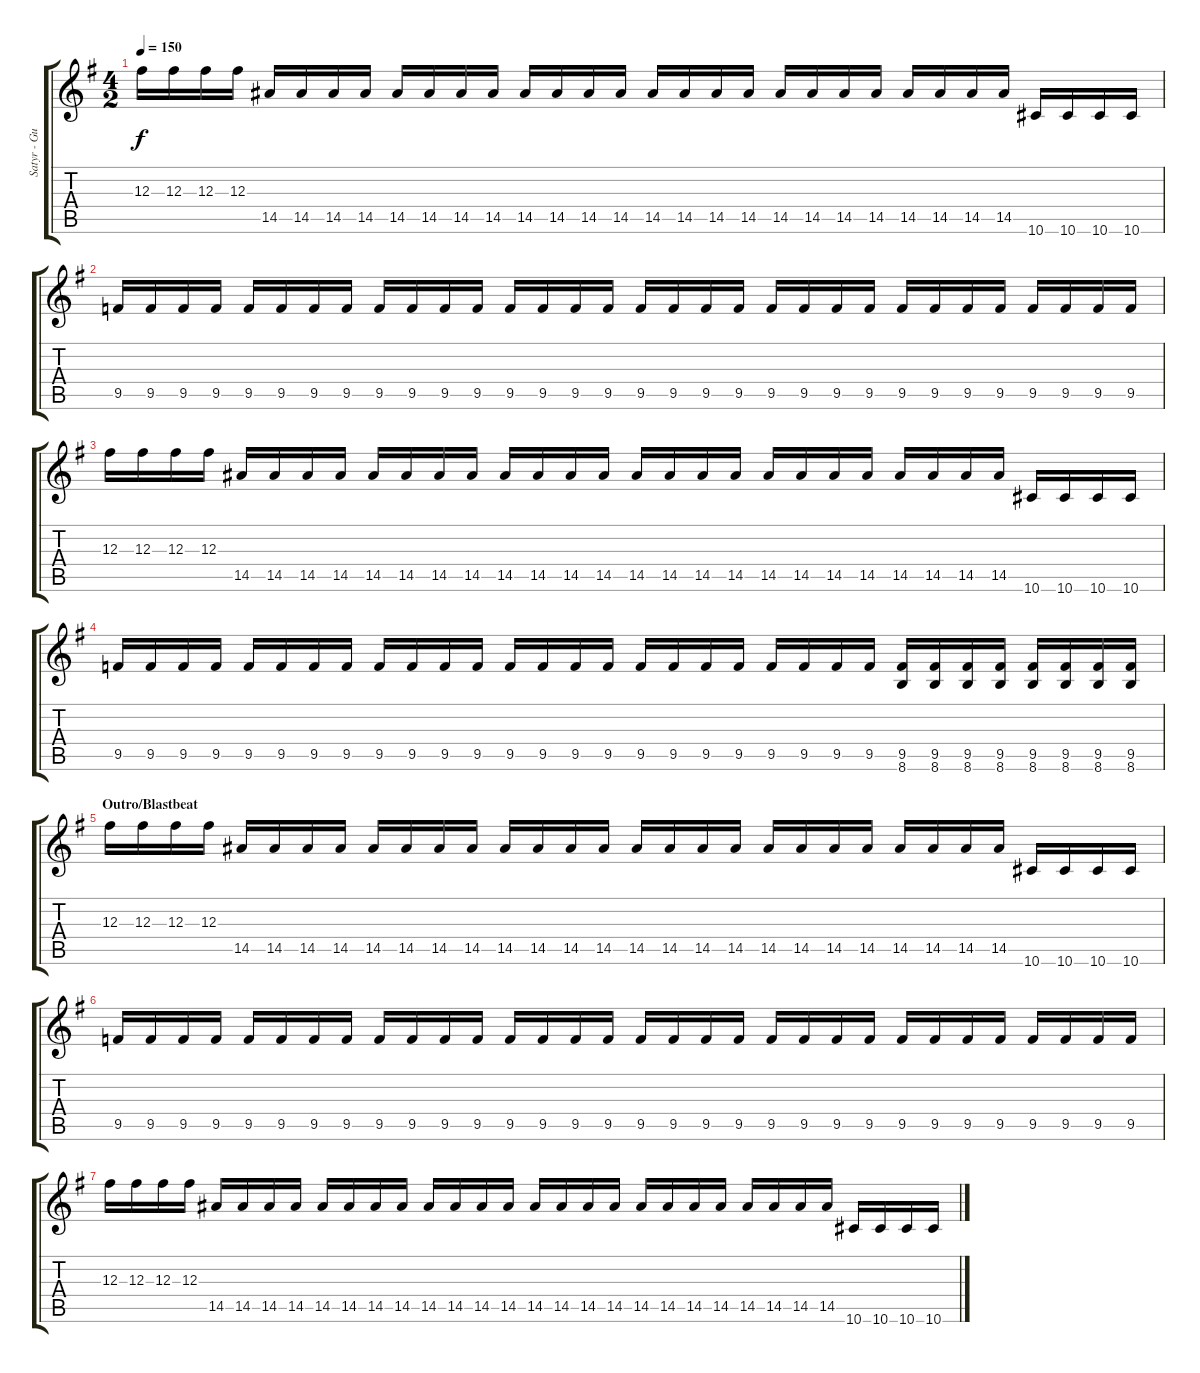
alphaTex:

\track ("Satyr - Guitar II" "Satyr - Gu") {instrument distortionguitar}
\staff {score tabs}
\tuning (Eb4 Bb3 Gb3 Db3 Ab2 Eb2) {hide}
\ts (4 2)
\tempo 150
\clef g2
\ks eminor
12.3.16{dy f} 12.3.16 12.3.16 12.3.16 14.5.16 14.5.16 14.5.16 14.5.16 14.5.16 14.5.16 14.5.16 14.5.16 14.5.16 14.5.16 14.5.16 14.5.16 14.5.16 14.5.16 14.5.16 14.5.16 14.5.16 14.5.16 14.5.16 14.5.16 14.5.16 14.5.16 14.5.16 14.5.16 10.6.16 10.6.16 10.6.16 10.6.16 |
9.5.16 9.5.16 9.5.16 9.5.16 9.5.16 9.5.16 9.5.16 9.5.16 9.5.16 9.5.16 9.5.16 9.5.16 9.5.16 9.5.16 9.5.16 9.5.16 9.5.16 9.5.16 9.5.16 9.5.16 9.5.16 9.5.16 9.5.16 9.5.16 9.5.16 9.5.16 9.5.16 9.5.16 9.5.16 9.5.16 9.5.16 9.5.16 |
12.3.16 12.3.16 12.3.16 12.3.16 14.5.16 14.5.16 14.5.16 14.5.16 14.5.16 14.5.16 14.5.16 14.5.16 14.5.16 14.5.16 14.5.16 14.5.16 14.5.16 14.5.16 14.5.16 14.5.16 14.5.16 14.5.16 14.5.16 14.5.16 14.5.16 14.5.16 14.5.16 14.5.16 10.6.16 10.6.16 10.6.16 10.6.16 |
9.5.16 9.5.16 9.5.16 9.5.16 9.5.16 9.5.16 9.5.16 9.5.16 9.5.16 9.5.16 9.5.16 9.5.16 9.5.16 9.5.16 9.5.16 9.5.16 9.5.16 9.5.16 9.5.16 9.5.16 9.5.16 9.5.16 9.5.16 9.5.16 (9.5 8.6).16 (9.5 8.6).16 (9.5 8.6).16 (9.5 8.6).16 (9.5 8.6).16 (9.5 8.6).16 (9.5 8.6).16 (9.5 8.6).16 |
\section ("" "Outro/Blastbeat")
12.3.16 12.3.16 12.3.16 12.3.16 14.5.16 14.5.16 14.5.16 14.5.16 14.5.16 14.5.16 14.5.16 14.5.16 14.5.16 14.5.16 14.5.16 14.5.16 14.5.16 14.5.16 14.5.16 14.5.16 14.5.16 14.5.16 14.5.16 14.5.16 14.5.16 14.5.16 14.5.16 14.5.16 10.6.16 10.6.16 10.6.16 10.6.16 |
9.5.16 9.5.16 9.5.16 9.5.16 9.5.16 9.5.16 9.5.16 9.5.16 9.5.16 9.5.16 9.5.16 9.5.16 9.5.16 9.5.16 9.5.16 9.5.16 9.5.16 9.5.16 9.5.16 9.5.16 9.5.16 9.5.16 9.5.16 9.5.16 9.5.16 9.5.16 9.5.16 9.5.16 9.5.16 9.5.16 9.5.16 9.5.16 |
12.3.16 12.3.16 12.3.16 12.3.16 14.5.16 14.5.16 14.5.16 14.5.16 14.5.16 14.5.16 14.5.16 14.5.16 14.5.16 14.5.16 14.5.16 14.5.16 14.5.16 14.5.16 14.5.16 14.5.16 14.5.16 14.5.16 14.5.16 14.5.16 14.5.16 14.5.16 14.5.16 14.5.16 10.6.16 10.6.16 10.6.16 10.6.16
